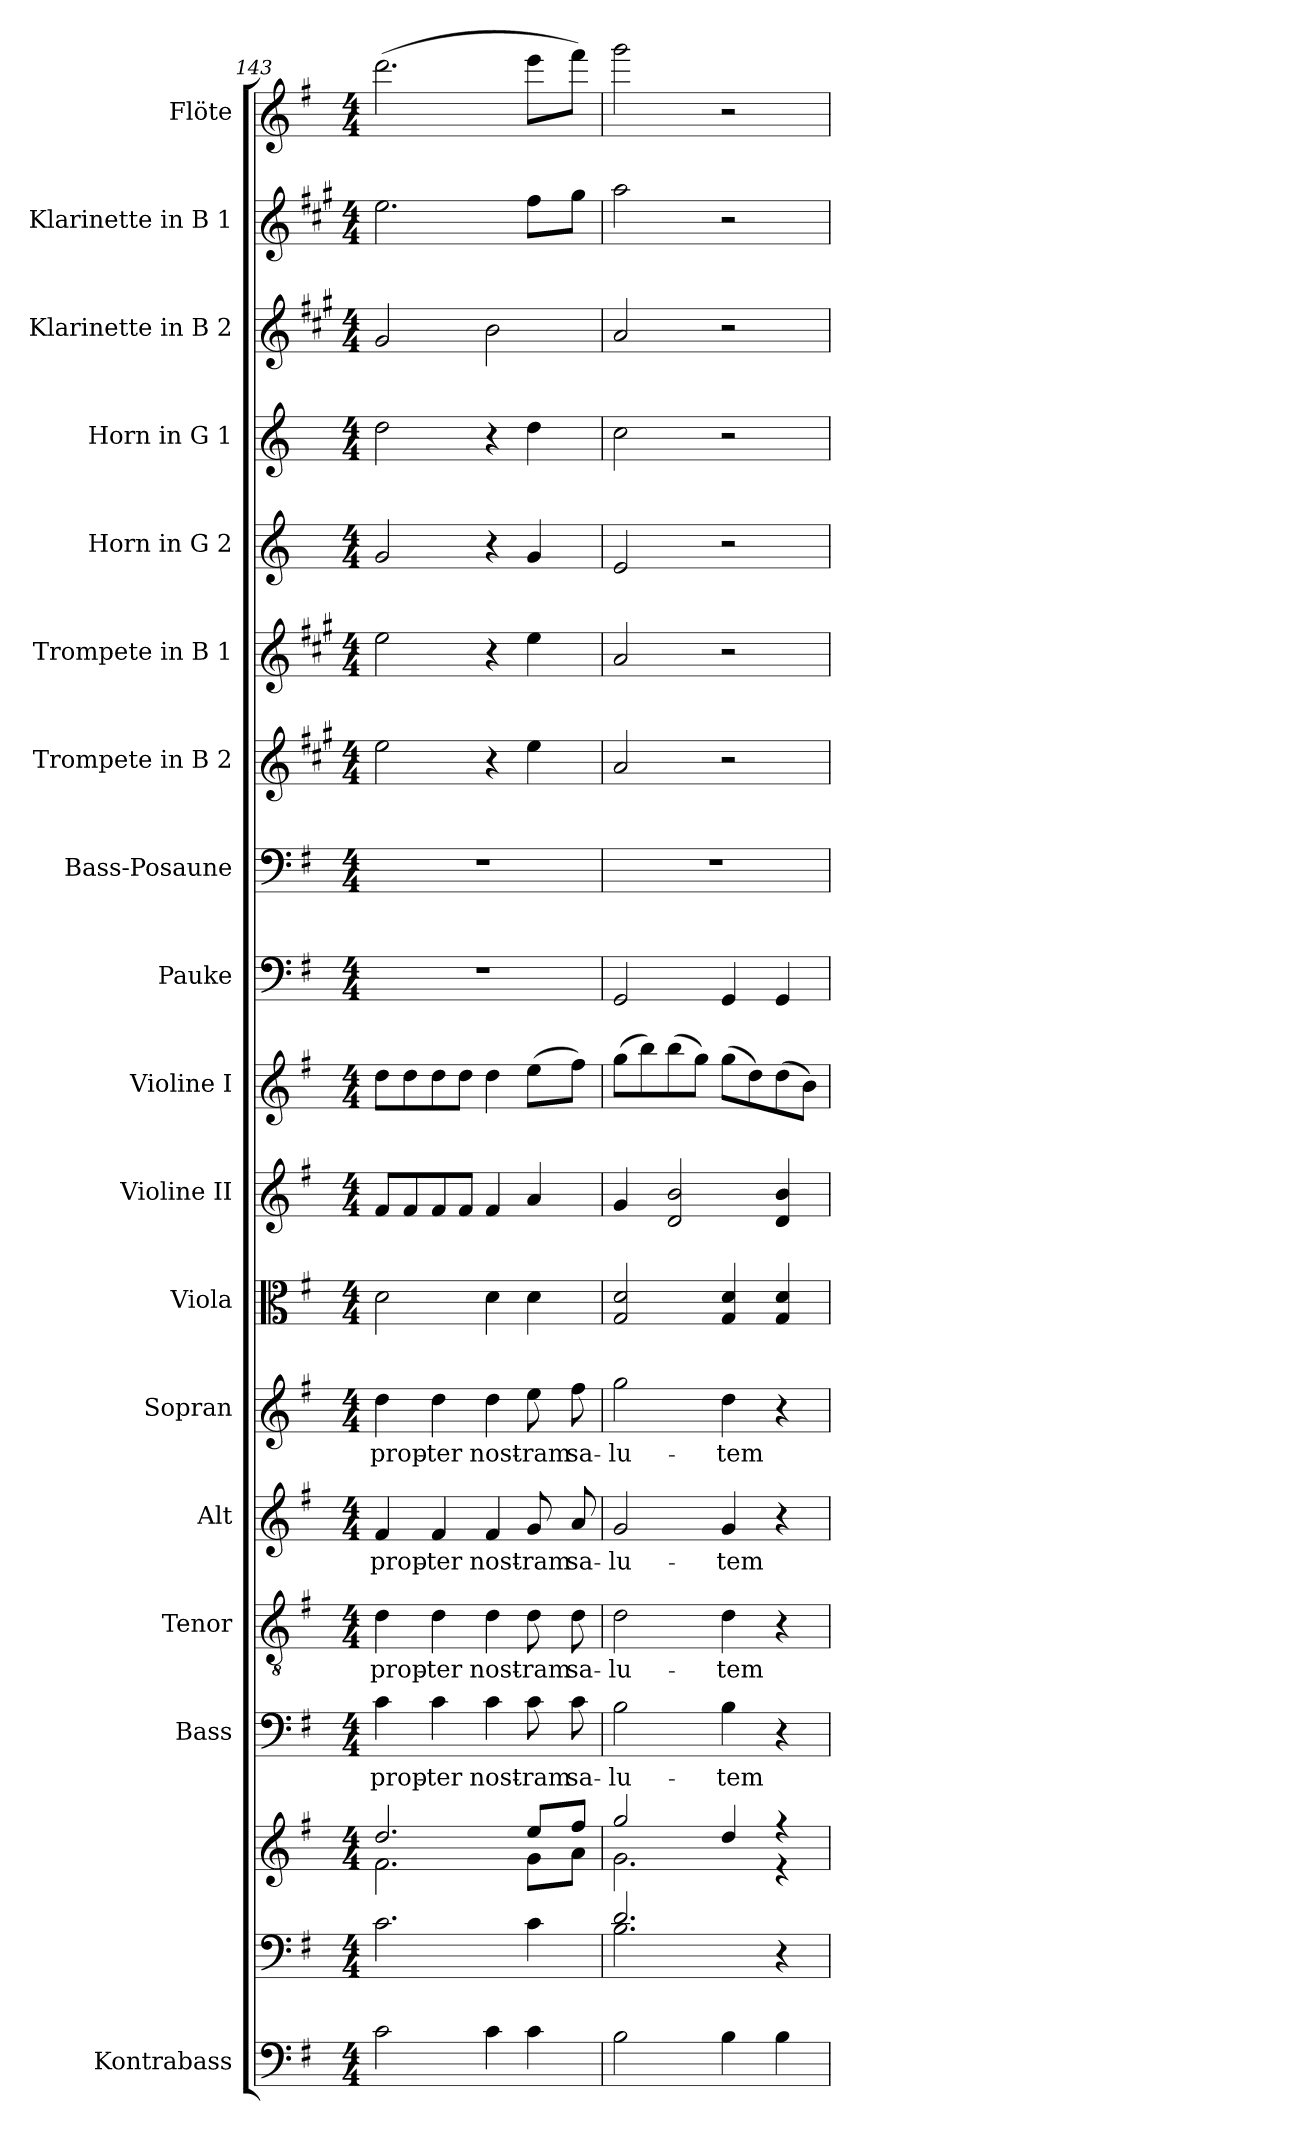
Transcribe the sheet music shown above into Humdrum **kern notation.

**kern	**kern	**kern	**kern	**text	**kern	**text	**kern	**text	**kern	**text	**kern	**kern	**kern	**kern	**kern	**kern	**kern	**kern	**kern	**kern	**kern	**kern
*part18	*part17	*part17	*part16	*part16	*part15	*part15	*part14	*part14	*part13	*part13	*part12	*part11	*part10	*part9	*part8	*part7	*part6	*part5	*part4	*part3	*part2	*part1
*staff19	*staff18	*staff17	*staff16	*staff16	*staff15	*staff15	*staff14	*staff14	*staff13	*staff13	*staff12	*staff11	*staff10	*staff9	*staff8	*staff7	*staff6	*staff5	*staff4	*staff3	*staff2	*staff1
*I"Kontrabass	*	*	*I"Bass	*	*I"Tenor	*	*I"Alt	*	*I"Sopran	*	*I"Viola	*I"Violine II	*I"Violine I	*I"Pauke	*I"Bass-Posaune	*I"Trompete in B 2	*I"Trompete in B 1	*I"Horn in G 2	*I"Horn in G 1	*I"Klarinette in B 2	*I"Klarinette in B 1	*I"Flöte
*I'Kb.	*	*	*I'B	*	*I'T	*	*I'A	*	*I'S	*	*I'Vla.	*I'Vl. II	*I'Vl. I	*I'Pk.	*I'B. Pos.	*	*	*I'Hrn. 2	*I'Hrn. 1	*	*	*I'Fl.
*clefF4	*clefF4	*clefG2	*clefF4	*	*clefGv2	*	*clefG2	*	*clefG2	*	*clefC3	*clefG2	*clefG2	*clefF4	*clefF4	*clefG2	*clefG2	*clefG2	*clefG2	*clefG2	*clefG2	*clefG2
*ITrd7c12	*	*	*	*	*	*	*	*	*	*	*	*	*	*	*	*ITrd1c2	*ITrd1c2	*ITrd3c5	*ITrd3c5	*ITrd1c2	*ITrd1c2	*
*k[f#]	*k[f#]	*k[f#]	*k[f#]	*	*k[f#]	*	*k[f#]	*	*k[f#]	*	*k[f#]	*k[f#]	*k[f#]	*k[f#]	*k[f#]	*k[f#]	*k[f#]	*k[f#]	*k[f#]	*k[f#]	*k[f#]	*k[f#]
*G:	*G:	*G:	*G:	*	*G:	*	*G:	*	*G:	*	*G:	*G:	*G:	*G:	*G:	*G:	*G:	*G:	*G:	*G:	*G:	*G:
*M4/4	*M4/4	*M4/4	*M4/4	*	*M4/4	*	*M4/4	*	*M4/4	*	*M4/4	*M4/4	*M4/4	*M4/4	*M4/4	*M4/4	*M4/4	*M4/4	*M4/4	*M4/4	*M4/4	*M4/4
=143	=143	=143	=143	=143	=143	=143	=143	=143	=143	=143	=143	=143	=143	=143	=143	=143	=143	=143	=143	=143	=143	=143
*	*	*^	*	*	*	*	*	*	*	*	*	*	*	*	*	*	*	*	*	*	*	*
!	!	!	!	!	!LO:LY:b	!	!LO:LY:b	!	!LO:LY:b	!	!LO:LY:b	!	!	!	!	!	!	!	!	!	!	!	!
2C\	2.c\	2.dd/	2.f#\	4c\	prop-	4d\	prop-	4f#/	prop-	4dd\	prop-	2d\	8f#/L	8dd\L	1r	1r	2dd\	2dd\	2d/	2a\	2f#/	2.dd\	(>2.ddd\
.	.	.	.	.	.	.	.	.	.	.	.	.	8f#/	8dd\	.	.	.	.	.	.	.	.	.
!	!	!	!	!	!LO:LY:b	!	!LO:LY:b	!	!LO:LY:b	!	!LO:LY:b	!	!	!	!	!	!	!	!	!	!	!	!
.	.	.	.	4c\	-ter	4d\	-ter	4f#/	-ter	4dd\	-ter	.	8f#/	8dd\	.	.	.	.	.	.	.	.	.
.	.	.	.	.	.	.	.	.	.	.	.	.	8f#/J	8dd\J	.	.	.	.	.	.	.	.	.
!	!	!	!	!	!LO:LY:b	!	!LO:LY:b	!	!LO:LY:b	!	!LO:LY:b	!	!	!	!	!	!	!	!	!	!	!	!
4C\	.	.	.	4c\	nost-	4d\	nost-	4f#/	nost-	4dd\	nost-	4d\	4f#/	4dd\	.	.	4r	4r	4r	4r	2a\	.	.
!	!	!	!	!	!LO:LY:b	!	!LO:LY:b	!	!LO:LY:b	!	!LO:LY:b	!	!	!	!	!	!	!	!	!	!	!	!
4C\	4c\	8ee/L	8g\L	8c\	-ram	8d\	-ram	8g/	-ram	8ee\	-ram	4d\	4a/	(>8ee\L	.	.	4dd\	4dd\	4d/	4a\	.	8ee\L	8eee\L
!	!	!	!	!	!LO:LY:b	!	!LO:LY:b	!	!LO:LY:b	!	!LO:LY:b	!	!	!	!	!	!	!	!	!	!	!	!
.	.	8ff#/J	8a\J	8c\	sa-	8d\	sa-	8a/	sa-	8ff#\	sa-	.	.	8ff#\J)	.	.	.	.	.	.	.	8ff#\J	8fff#\J)
=144	=144	=144	=144	=144	=144	=144	=144	=144	=144	=144	=144	=144	=144	=144	=144	=144	=144	=144	=144	=144	=144	=144	=144
*	*^	*	*	*	*	*	*	*	*	*	*	*	*	*	*	*	*	*	*	*	*	*	*
!	!	!	!	!	!	!LO:LY:b	!	!LO:LY:b	!	!LO:LY:b	!	!LO:LY:b	!	!	!	!	!	!	!	!	!	!	!	!
2BB\	2.d/	2.B\	2gg/	2.g\	2B\	-lu-	2d\	-lu-	2g/	-lu-	2gg\	-lu-	2G/ 2d/	4g/	(>8gg\L	2GG/	1r	2g/	2g/	2B/	2g\	2g/	2gg\	2ggg\
.	.	.	.	.	.	.	.	.	.	.	.	.	.	.	8bb\)	.	.	.	.	.	.	.	.	.
.	.	.	.	.	.	.	.	.	.	.	.	.	.	2d/ 2b/	(>8bb\	.	.	.	.	.	.	.	.	.
.	.	.	.	.	.	.	.	.	.	.	.	.	.	.	8gg\J)	.	.	.	.	.	.	.	.	.
!	!	!	!	!	!	!LO:LY:b	!	!LO:LY:b	!	!LO:LY:b	!	!LO:LY:b	!	!	!	!	!	!	!	!	!	!	!	!
4BB\	.	.	4dd/	.	4B\	-tem	4d\	-tem	4g/	-tem	4dd\	-tem	4G/ 4d/	.	(>8gg\L	4GG/	.	2r	2r	2r	2r	2r	2r	2r
.	.	.	.	.	.	.	.	.	.	.	.	.	.	.	8dd\)	.	.	.	.	.	.	.	.	.
4BB\	4r	4ryy	4r	4r	4r	.	4r	.	4r	.	4r	.	4G/ 4d/	4d/ 4b/	(>8dd\	4GG/	.	.	.	.	.	.	.	.
.	.	.	.	.	.	.	.	.	.	.	.	.	.	.	8b\J)	.	.	.	.	.	.	.	.	.
*	*v	*v	*	*	*	*	*	*	*	*	*	*	*	*	*	*	*	*	*	*	*	*	*	*
*	*	*v	*v	*	*	*	*	*	*	*	*	*	*	*	*	*	*	*	*	*	*	*	*
=	=	=	=	=	=	=	=	=	=	=	=	=	=	=	=	=	=	=	=	=	=	=
*-	*-	*-	*-	*-	*-	*-	*-	*-	*-	*-	*-	*-	*-	*-	*-	*-	*-	*-	*-	*-	*-	*-
